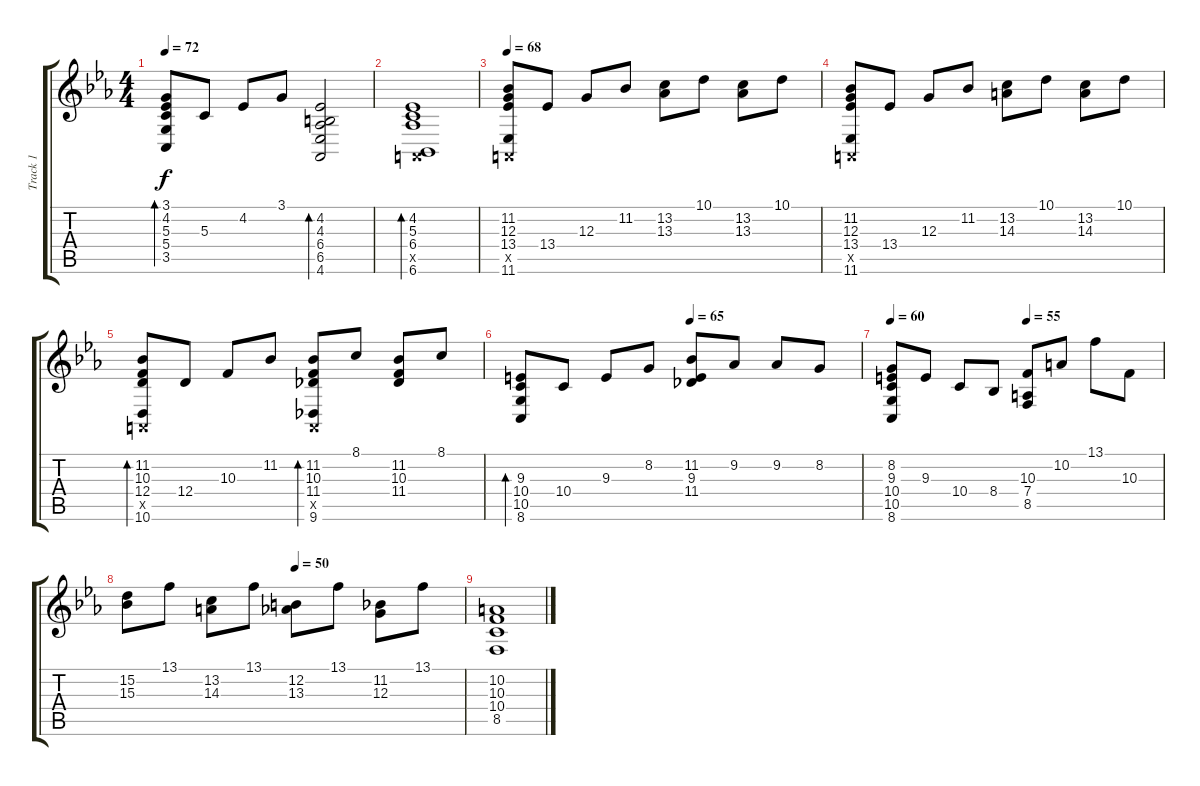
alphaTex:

\track ("Track 1" "Track 1") {instrument acousticgrandpiano}
\staff {score tabs}
\tuning (E4 B3 G3 D3 A2 E2) {hide}
\ts (4 4)
\tempo 72
\clef g2
\ks eb
(3.1 4.2 5.3 5.4 3.5).8{bd 240 dy f} 5.3.8 4.2.8 3.1.8 (4.2 4.3 6.4 6.5 4.6).2{bd 480} |
(4.2 5.3 6.4 0.5{x} 6.6).1{bd 480} |
\tempo 68
(11.2 12.3 13.4 0.5{x} 11.6).8 13.4.8 12.3.8 11.2.8 (13.2 13.3).8 10.1.8 (13.2 13.3).8 10.1.8 |
(11.2 12.3 13.4 0.5{x} 11.6).8 13.4.8 12.3.8 11.2.8 (13.2 14.3).8 10.1.8 (13.2 14.3).8 10.1.8 |
(11.2 10.3 12.4 0.5{x} 10.6).8{bd 240} 12.4.8 10.3.8 11.2.8 (11.2 10.3 11.4 0.5{x} 9.6).8{bd 240} 8.1.8 (11.2 10.3 11.4).8 8.1.8 |
\tempo (65 0.5)
(9.3 10.4 10.5 8.6).8{bd 240} 10.4.8 9.3.8 8.2.8 (11.2 9.3 11.4).8 9.2.8 9.2.8 8.2.8 |
\tempo 60
\tempo (55 0.5)
(8.2 9.3 10.4 10.5 8.6).8 9.3.8 10.4.8 8.4.8 (10.3 7.4 8.5).8 10.2.8 13.1.8 10.3.8 |
\tempo (50 0.5)
(15.2 15.3).8 13.1.8 (13.2 14.3).8 13.1.8 (12.2 13.3).8 13.1.8 (11.2 12.3).8 13.1.8 |
(10.2 10.3 10.4 8.5).1
